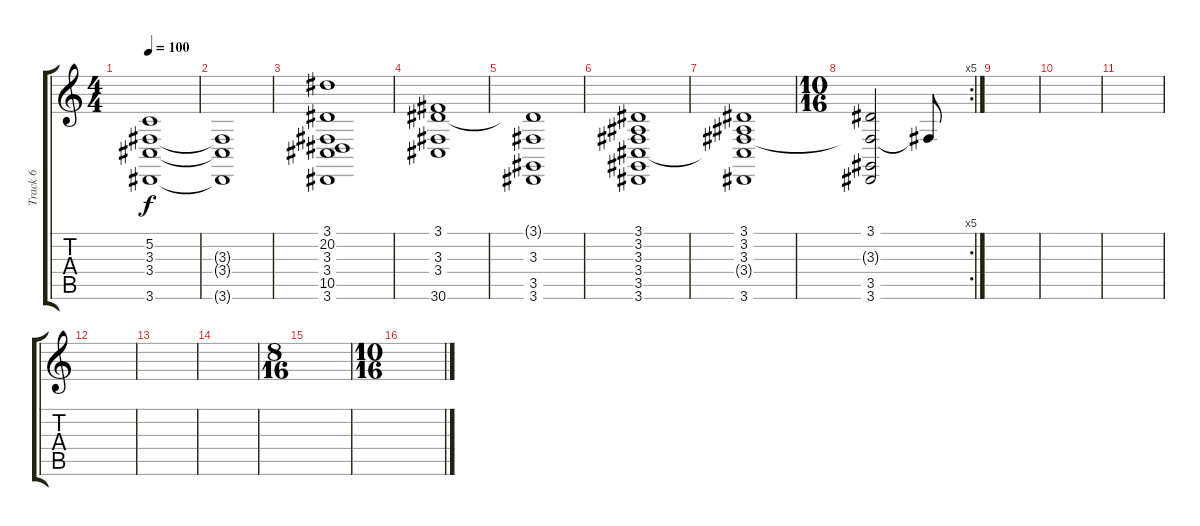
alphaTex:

\track ("Track 6" "Track 6") {instrument seashore}
\staff {score tabs}
\tuning (C4 G3 Eb3 Bb2 F2 C2) {hide}
\ts (4 4)
\tempo 100
\clef g2
\ks c
(5.2 3.3 3.4 3.6).1{dy f instrument seashore} |
(3.3{t} 3.4{t} 3.6{t}).1 |
(3.1 20.2 3.3 3.4 10.5 3.6).1 |
(3.1 3.3 3.4 30.6).1 |
(3.1{t} 3.3 3.5 3.6).1 |
(3.1 3.2 3.3 3.4 3.5 3.6).1 |
(3.1 3.2 3.3 3.4{t} 3.6).1 |
\rc 5
\ts (10 16)
(3.1 3.3{t} 3.5 3.6).2 3.3{t}.8 |
|
|
|
|
|
|
\ts (8 16)
|
\ts (10 16)
